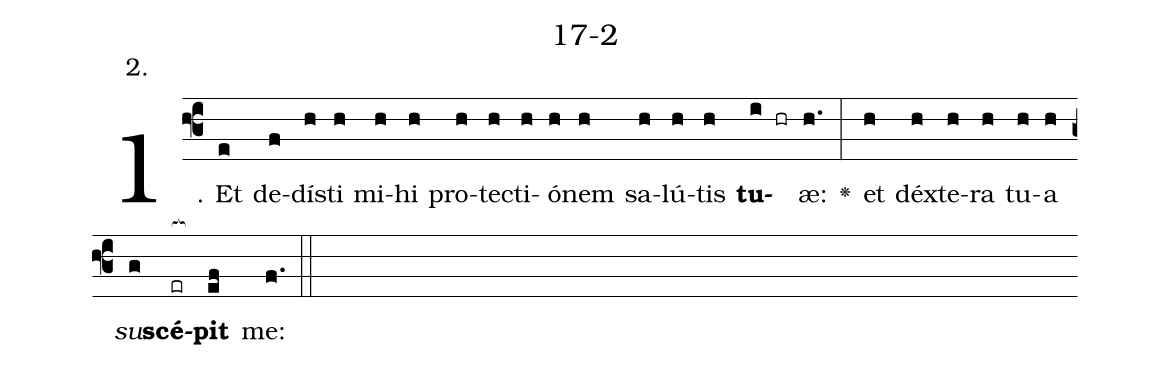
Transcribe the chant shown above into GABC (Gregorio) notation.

name: 17-2;
annotation: 2.;
%%
(f3)1. Et(e) de(f)dí(h)sti(h) mi(h)hi(h) pro(h)te(h)cti(h)ó(h)nem(h) sa(h)lú(h)tis(h) <b>tu</b>(i hr)æ:(h.) <v>\greheightstar</v>(:) et(h) déx(h)te(h)ra(h) tu(h)a(h) <i>su</i>(g)<b>scé</b>(er[ocb:1{])<b>pit</b>(ef[ocb:0}]) me:(f.) (::)

%<i>Flex :</i>()  Re(h)gis(h) e(h)jus, †(f. h h h  ::)

%E(h) u(h) o(h) u(g) a(ef) e.(f.) (::)
